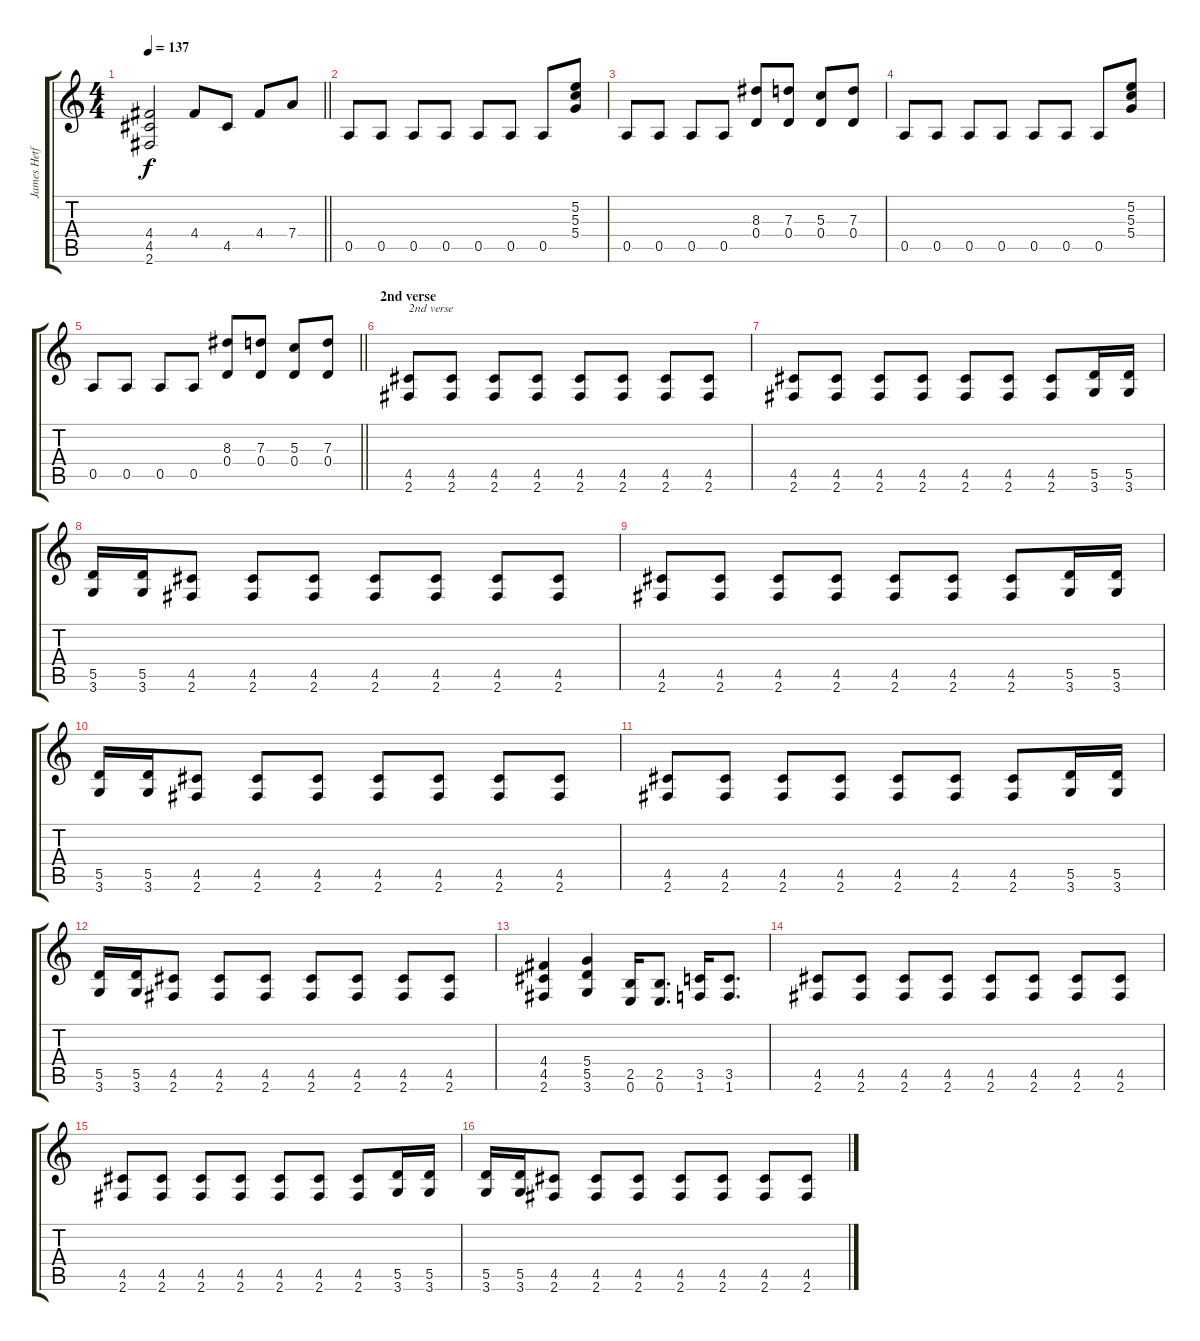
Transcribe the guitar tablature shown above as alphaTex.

\track ("James Hetfield" "James Hetf") {instrument distortionguitar}
\staff {score tabs}
\tuning (E4 B3 G3 D3 A2 E2) {hide}
\ts (4 4)
\tempo 137
\clef g2
\barLineRight lightlight
\ks c
(4.4{t} 4.5{t} 2.6{t}).2{dy f} 4.4.8 4.5.8 4.4.8 7.4.8 |
0.5.8 0.5.8 0.5.8 0.5.8 0.5.8 0.5.8 0.5.8 (5.2 5.3 5.4).8 |
0.5.8 0.5.8 0.5.8 0.5.8 (8.3 0.4).8 (7.3 0.4).8 (5.3 0.4).8 (7.3 0.4).8 |
0.5.8 0.5.8 0.5.8 0.5.8 0.5.8 0.5.8 0.5.8 (5.2 5.3 5.4).8 |
\barLineRight lightlight
0.5.8 0.5.8 0.5.8 0.5.8 (8.3 0.4).8 (7.3 0.4).8 (5.3 0.4).8 (7.3 0.4).8 |
\section ("" "2nd verse")
(4.5 2.6).8{txt "2nd verse"} (4.5 2.6).8 (4.5 2.6).8 (4.5 2.6).8 (4.5 2.6).8 (4.5 2.6).8 (4.5 2.6).8 (4.5 2.6).8 |
(4.5 2.6).8 (4.5 2.6).8 (4.5 2.6).8 (4.5 2.6).8 (4.5 2.6).8 (4.5 2.6).8 (4.5 2.6).8 (5.5 3.6).16 (5.5 3.6).16 |
(5.5 3.6).16 (5.5 3.6).16 (4.5 2.6).8 (4.5 2.6).8 (4.5 2.6).8 (4.5 2.6).8 (4.5 2.6).8 (4.5 2.6).8 (4.5 2.6).8 |
(4.5 2.6).8 (4.5 2.6).8 (4.5 2.6).8 (4.5 2.6).8 (4.5 2.6).8 (4.5 2.6).8 (4.5 2.6).8 (5.5 3.6).16 (5.5 3.6).16 |
(5.5 3.6).16 (5.5 3.6).16 (4.5 2.6).8 (4.5 2.6).8 (4.5 2.6).8 (4.5 2.6).8 (4.5 2.6).8 (4.5 2.6).8 (4.5 2.6).8 |
(4.5 2.6).8 (4.5 2.6).8 (4.5 2.6).8 (4.5 2.6).8 (4.5 2.6).8 (4.5 2.6).8 (4.5 2.6).8 (5.5 3.6).16 (5.5 3.6).16 |
(5.5 3.6).16 (5.5 3.6).16 (4.5 2.6).8 (4.5 2.6).8 (4.5 2.6).8 (4.5 2.6).8 (4.5 2.6).8 (4.5 2.6).8 (4.5 2.6).8 |
(4.4 4.5 2.6).4 (5.4 5.5 3.6).4 (2.5 0.6).16 (2.5 0.6).8{d} (3.5 1.6).16 (3.5 1.6).8{d} |
(4.5 2.6).8 (4.5 2.6).8 (4.5 2.6).8 (4.5 2.6).8 (4.5 2.6).8 (4.5 2.6).8 (4.5 2.6).8 (4.5 2.6).8 |
(4.5 2.6).8 (4.5 2.6).8 (4.5 2.6).8 (4.5 2.6).8 (4.5 2.6).8 (4.5 2.6).8 (4.5 2.6).8 (5.5 3.6).16 (5.5 3.6).16 |
(5.5 3.6).16 (5.5 3.6).16 (4.5 2.6).8 (4.5 2.6).8 (4.5 2.6).8 (4.5 2.6).8 (4.5 2.6).8 (4.5 2.6).8 (4.5 2.6).8
